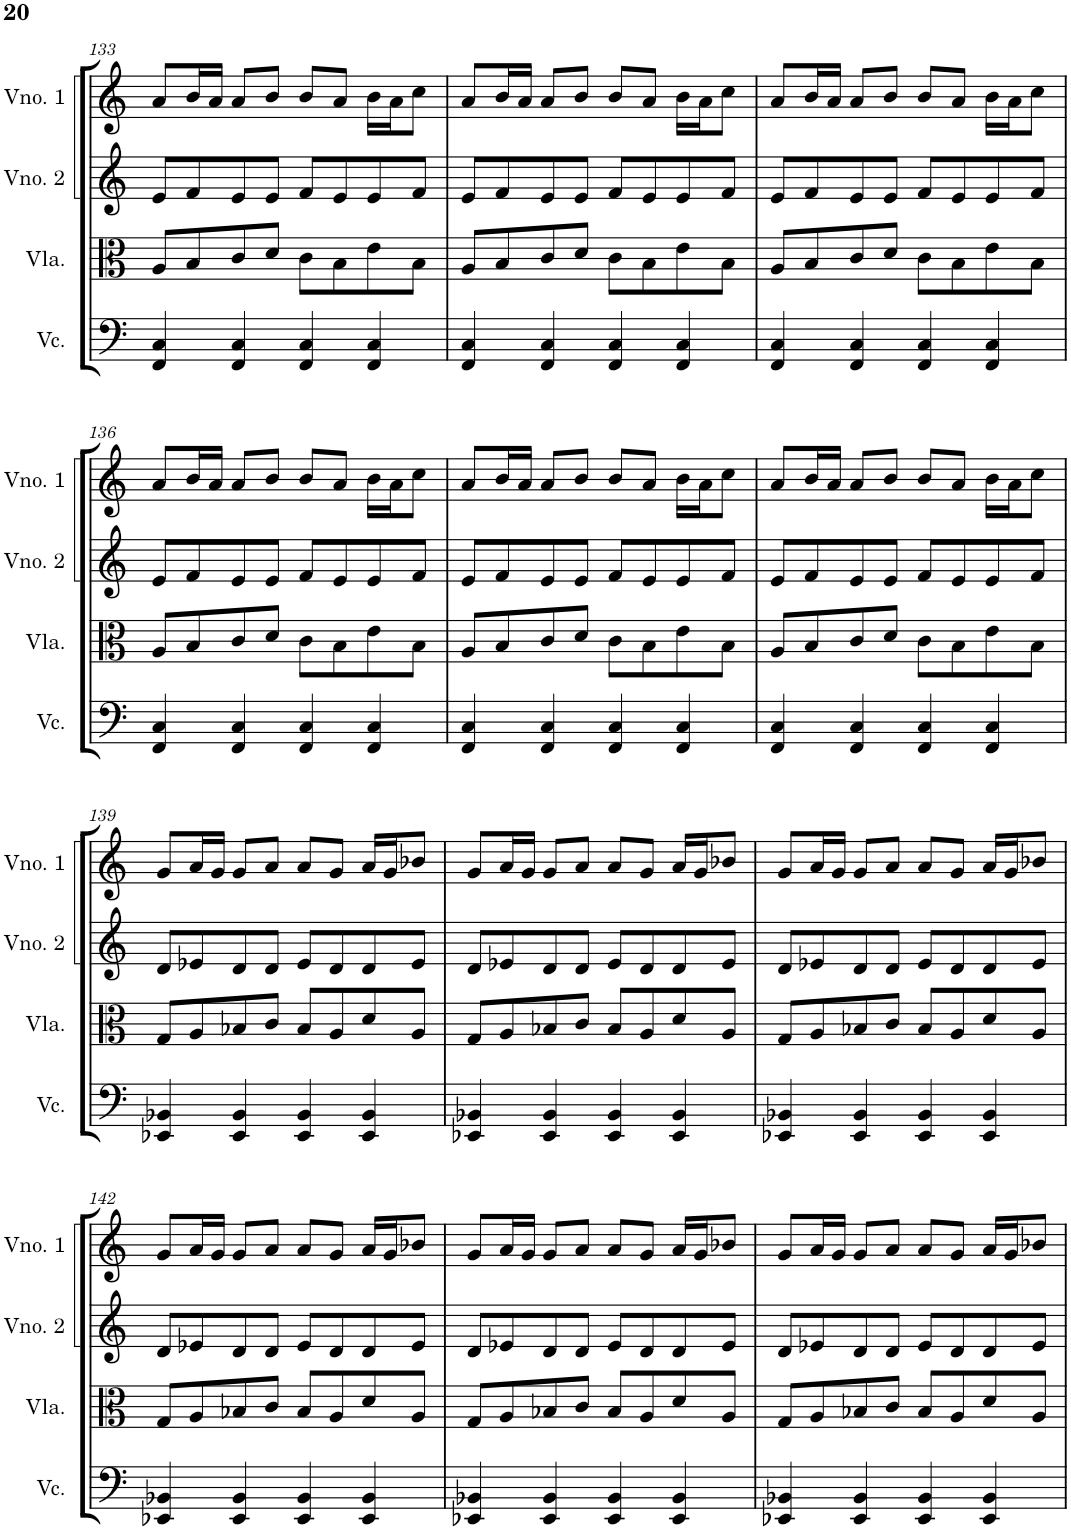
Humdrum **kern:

**kern	**kern	**kern	**kern
*part4	*part3	*part2	*part1
*staff4	*staff3	*staff2	*staff1
*I"Violoncelo	*I"Viola	*I"Violino 2	*I"Violino 1
*I'Vc.	*I'Vla.	*I'Vno. 2	*I'Vno. 1
!!LO:PB:g=z
*clefF4	*clefC3	*clefG2	*clefG2
*k[]	*k[]	*k[]	*k[]
*M4/4	*M4/4	*M4/4	*M4/4
=133	=133	=133	=133
4FF/ 4C/	8A/L	8e/L	8a/L
.	8B/	8f/	16b/L
.	.	.	16a/JJ
4FF/ 4C/	8c/	8e/	8a/L
.	8d/J	8e/J	8b/J
4FF/ 4C/	8c\L	8f/L	8b/L
.	8B\	8e/	8a/J
4FF/ 4C/	8e\	8e/	16b\LL
.	.	.	16a\J
.	8B\J	8f/J	8cc\J
=134	=134	=134	=134
4FF/ 4C/	8A/L	8e/L	8a/L
.	8B/	8f/	16b/L
.	.	.	16a/JJ
4FF/ 4C/	8c/	8e/	8a/L
.	8d/J	8e/J	8b/J
4FF/ 4C/	8c\L	8f/L	8b/L
.	8B\	8e/	8a/J
4FF/ 4C/	8e\	8e/	16b\LL
.	.	.	16a\J
.	8B\J	8f/J	8cc\J
=135	=135	=135	=135
4FF/ 4C/	8A/L	8e/L	8a/L
.	8B/	8f/	16b/L
.	.	.	16a/JJ
4FF/ 4C/	8c/	8e/	8a/L
.	8d/J	8e/J	8b/J
4FF/ 4C/	8c\L	8f/L	8b/L
.	8B\	8e/	8a/J
4FF/ 4C/	8e\	8e/	16b\LL
.	.	.	16a\J
.	8B\J	8f/J	8cc\J
!!LO:LB:g=z
=136	=136	=136	=136
4FF/ 4C/	8A/L	8e/L	8a/L
.	8B/	8f/	16b/L
.	.	.	16a/JJ
4FF/ 4C/	8c/	8e/	8a/L
.	8d/J	8e/J	8b/J
4FF/ 4C/	8c\L	8f/L	8b/L
.	8B\	8e/	8a/J
4FF/ 4C/	8e\	8e/	16b\LL
.	.	.	16a\J
.	8B\J	8f/J	8cc\J
=137	=137	=137	=137
4FF/ 4C/	8A/L	8e/L	8a/L
.	8B/	8f/	16b/L
.	.	.	16a/JJ
4FF/ 4C/	8c/	8e/	8a/L
.	8d/J	8e/J	8b/J
4FF/ 4C/	8c\L	8f/L	8b/L
.	8B\	8e/	8a/J
4FF/ 4C/	8e\	8e/	16b\LL
.	.	.	16a\J
.	8B\J	8f/J	8cc\J
=138	=138	=138	=138
4FF/ 4C/	8A/L	8e/L	8a/L
.	8B/	8f/	16b/L
.	.	.	16a/JJ
4FF/ 4C/	8c/	8e/	8a/L
.	8d/J	8e/J	8b/J
4FF/ 4C/	8c\L	8f/L	8b/L
.	8B\	8e/	8a/J
4FF/ 4C/	8e\	8e/	16b\LL
.	.	.	16a\J
.	8B\J	8f/J	8cc\J
!!LO:LB:g=z
=139	=139	=139	=139
4EE-X/ 4BB-X/	8G/L	8d/L	8g/L
.	8A/	8e-X/	16a/L
.	.	.	16g/JJ
4EE-/ 4BB-/	8B-X/	8d/	8g/L
.	8c/J	8d/J	8a/J
4EE-/ 4BB-/	8B-/L	8e-/L	8a/L
.	8A/	8d/	8g/J
4EE-/ 4BB-/	8d/	8d/	16a/LL
.	.	.	16g/J
.	8A/J	8e-/J	8b-X/J
=140	=140	=140	=140
4EE-X/ 4BB-X/	8G/L	8d/L	8g/L
.	8A/	8e-X/	16a/L
.	.	.	16g/JJ
4EE-/ 4BB-/	8B-X/	8d/	8g/L
.	8c/J	8d/J	8a/J
4EE-/ 4BB-/	8B-/L	8e-/L	8a/L
.	8A/	8d/	8g/J
4EE-/ 4BB-/	8d/	8d/	16a/LL
.	.	.	16g/J
.	8A/J	8e-/J	8b-X/J
=141	=141	=141	=141
4EE-X/ 4BB-X/	8G/L	8d/L	8g/L
.	8A/	8e-X/	16a/L
.	.	.	16g/JJ
4EE-/ 4BB-/	8B-X/	8d/	8g/L
.	8c/J	8d/J	8a/J
4EE-/ 4BB-/	8B-/L	8e-/L	8a/L
.	8A/	8d/	8g/J
4EE-/ 4BB-/	8d/	8d/	16a/LL
.	.	.	16g/J
.	8A/J	8e-/J	8b-X/J
!!LO:LB:g=z
=142	=142	=142	=142
4EE-X/ 4BB-X/	8G/L	8d/L	8g/L
.	8A/	8e-X/	16a/L
.	.	.	16g/JJ
4EE-/ 4BB-/	8B-X/	8d/	8g/L
.	8c/J	8d/J	8a/J
4EE-/ 4BB-/	8B-/L	8e-/L	8a/L
.	8A/	8d/	8g/J
4EE-/ 4BB-/	8d/	8d/	16a/LL
.	.	.	16g/J
.	8A/J	8e-/J	8b-X/J
=143	=143	=143	=143
4EE-X/ 4BB-X/	8G/L	8d/L	8g/L
.	8A/	8e-X/	16a/L
.	.	.	16g/JJ
4EE-/ 4BB-/	8B-X/	8d/	8g/L
.	8c/J	8d/J	8a/J
4EE-/ 4BB-/	8B-/L	8e-/L	8a/L
.	8A/	8d/	8g/J
4EE-/ 4BB-/	8d/	8d/	16a/LL
.	.	.	16g/J
.	8A/J	8e-/J	8b-X/J
=144	=144	=144	=144
4EE-X/ 4BB-X/	8G/L	8d/L	8g/L
.	8A/	8e-X/	16a/L
.	.	.	16g/JJ
4EE-/ 4BB-/	8B-X/	8d/	8g/L
.	8c/J	8d/J	8a/J
4EE-/ 4BB-/	8B-/L	8e-/L	8a/L
.	8A/	8d/	8g/J
4EE-/ 4BB-/	8d/	8d/	16a/LL
.	.	.	16g/J
.	8A/J	8e-/J	8b-X/J
=	=	=	=
*-	*-	*-	*-
